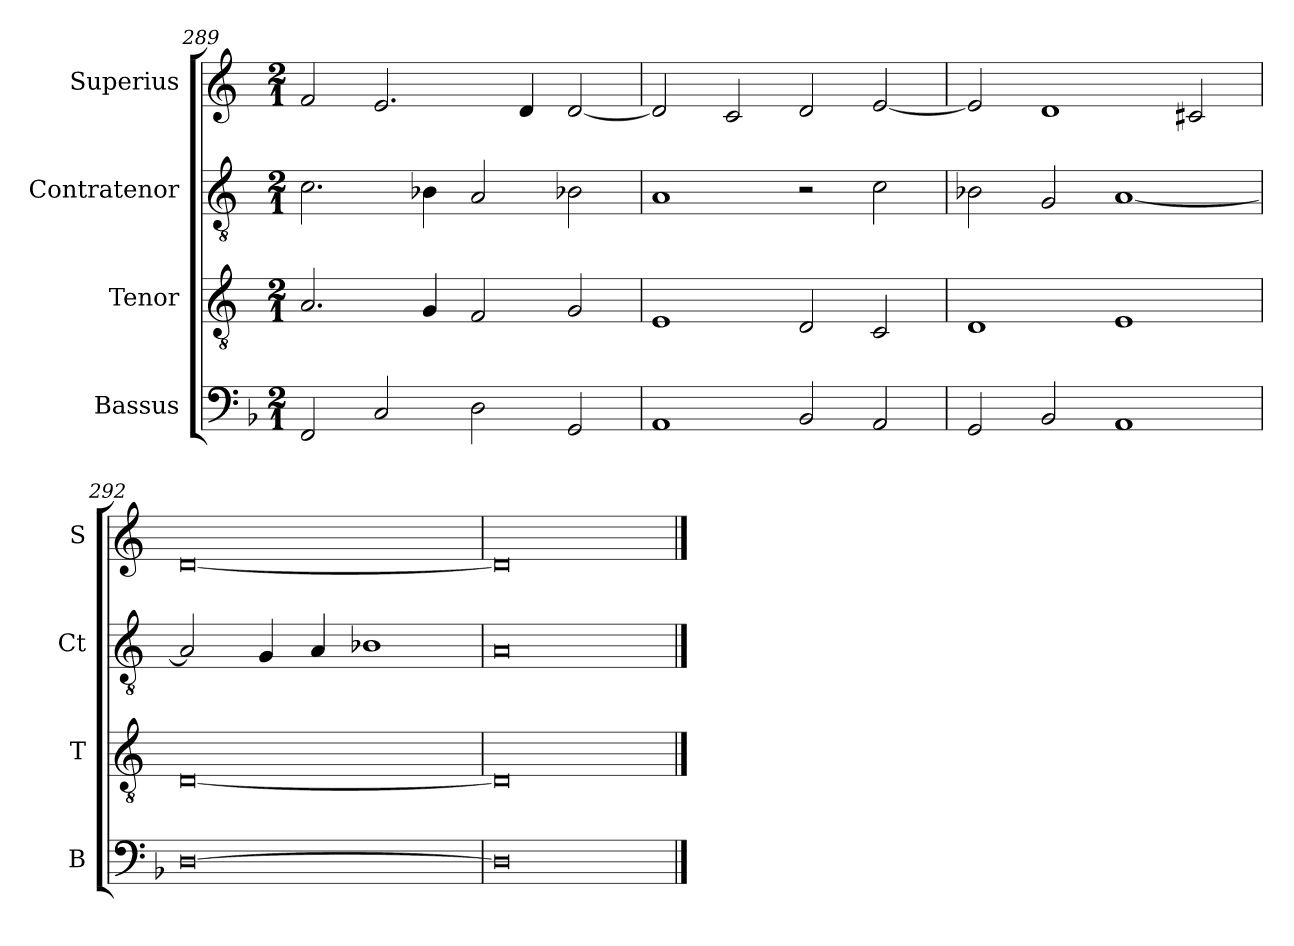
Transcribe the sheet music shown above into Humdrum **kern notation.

**kern	**kern	**kern	**kern
*part4	*part3	*part2	*part1
*staff4	*staff3	*staff2	*staff1
*I"Bassus	*I"Tenor	*I"Contratenor	*I"Superius
*I'B	*I'T	*I'Ct	*I'S
*clefF4	*clefGv2	*clefGv2	*clefG2
*k[b-]	*k[]	*k[]	*k[]
*M2/1	*M2/1	*M2/1	*M2/1
=289	=289	=289	=289
2FF	2.A	2.c	2f
2C	.	.	2.e
.	4G	4B-X	.
2D	2F	2A	.
.	.	.	4d
2GG	2G	2B-X	[2d
=290	=290	=290	=290
1AA	1E	1A	2d]
.	.	.	2c
2BB-	2D	2r	2d
2AA	2C	2c	[2e
=291	=291	=291	=291
2GG	1D	2B-X	2e]
2BB-	.	2G	1d
1AA	1E	[1A	.
.	.	.	2c#X
=292	=292	=292	=292
[0D	[0D	2A]	[0d
.	.	4G	.
.	.	4A	.
.	.	1B-X	.
=293	=293	=293	=293
0D]	0D]	0A	0d]
==	==	==	==
*-	*-	*-	*-
